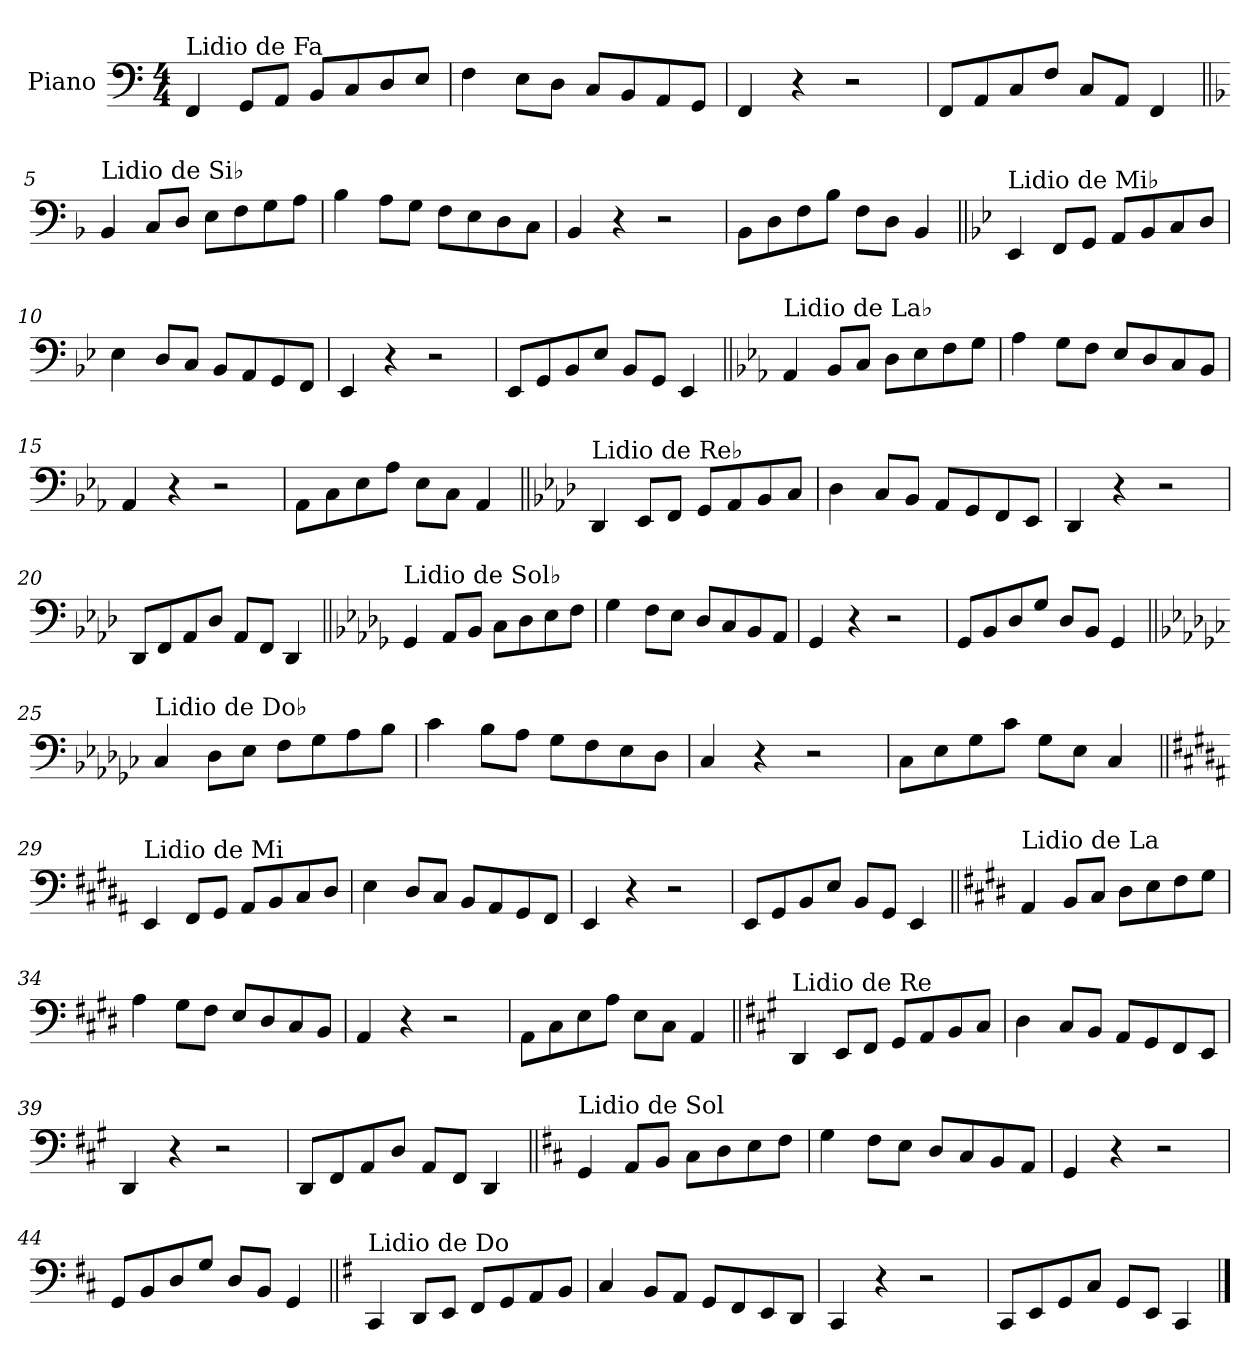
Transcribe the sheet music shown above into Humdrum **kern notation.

**kern
*part1
*staff1
*I"Piano
*I'Pno.
*clefF4
*k[]
*M4/4
=1
!LO:TX:a:t=Lidio de Fa
4FF/
8GG/L
8AA/J
8BB/L
8C/
8D/
8E/J
=2
4F\
8E\L
8D\J
8C/L
8BB/
8AA/
8GG/J
=3
4FF/
4r
2r
=4
8FF/L
8AA/
8C/
8F/J
8C/L
8AA/J
4FF/
!!LO:LB:g=z
=5||
*k[b-]
!LO:TX:a:t=Lidio de Si♭
4BB-/
8C/L
8D/J
8E\L
8F\
8G\
8A\J
=6
4B-\
8A\L
8G\J
8F\L
8E\
8D\
8C\J
=7
4BB-/
4r
2r
=8
8BB-\L
8D\
8F\
8B-\J
8F\L
8D\J
4BB-/
!!LO:LB:g=z
=9||
*k[b-e-]
!LO:TX:a:t=Lidio de Mi♭
4EE-/
8FF/L
8GG/J
8AA/L
8BB-/
8C/
8D/J
=10
4E-\
8D/L
8C/J
8BB-/L
8AA/
8GG/
8FF/J
=11
4EE-/
4r
2r
=12
8EE-/L
8GG/
8BB-/
8E-/J
8BB-/L
8GG/J
4EE-/
!!LO:LB:g=z
=13||
*k[b-e-a-]
!LO:TX:a:t=Lidio de La♭
4AA-/
8BB-/L
8C/J
8D\L
8E-\
8F\
8G\J
=14
4A-\
8G\L
8F\J
8E-/L
8D/
8C/
8BB-/J
=15
4AA-/
4r
2r
=16
8AA-\L
8C\
8E-\
8A-\J
8E-\L
8C\J
4AA-/
!!LO:LB:g=z
=17||
*k[b-e-a-d-]
!LO:TX:a:t=Lidio de Re♭
4DD-/
8EE-/L
8FF/J
8GG/L
8AA-/
8BB-/
8C/J
=18
4D-\
8C/L
8BB-/J
8AA-/L
8GG/
8FF/
8EE-/J
=19
4DD-/
4r
2r
=20
8DD-/L
8FF/
8AA-/
8D-/J
8AA-/L
8FF/J
4DD-/
!!LO:LB:g=z
=21||
*k[b-e-a-d-g-]
!LO:TX:a:t=Lidio de Sol♭
4GG-/
8AA-/L
8BB-/J
8C\L
8D-\
8E-\
8F\J
=22
4G-\
8F\L
8E-\J
8D-/L
8C/
8BB-/
8AA-/J
=23
4GG-/
4r
2r
=24
8GG-/L
8BB-/
8D-/
8G-/J
8D-/L
8BB-/J
4GG-/
!!LO:LB:g=z
=25||
*k[b-e-a-d-g-c-]
!LO:TX:a:t=Lidio de Do♭
4C-/
8D-\L
8E-\J
8F\L
8G-\
8A-\
8B-\J
=26
4c-\
8B-\L
8A-\J
8G-\L
8F\
8E-\
8D-\J
=27
4C-/
4r
2r
=28
8C-\L
8E-\
8G-\
8c-\J
8G-\L
8E-\J
4C-/
!!LO:LB:g=z
=29||
*k[f#c#g#d#a#]
!LO:TX:a:t=Lidio de Mi
4EE/
8FF#/L
8GG#/J
8AA#/L
8BB/
8C#/
8D#/J
=30
4E\
8D#/L
8C#/J
8BB/L
8AA#/
8GG#/
8FF#/J
=31
4EE/
4r
2r
=32
8EE/L
8GG#/
8BB/
8E/J
8BB/L
8GG#/J
4EE/
!!LO:LB:g=z
=33||
*k[f#c#g#d#]
!LO:TX:a:t=Lidio de La
4AA/
8BB/L
8C#/J
8D#\L
8E\
8F#\
8G#\J
=34
4A\
8G#\L
8F#\J
8E/L
8D#/
8C#/
8BB/J
=35
4AA/
4r
2r
=36
8AA\L
8C#\
8E\
8A\J
8E\L
8C#\J
4AA/
!!LO:LB:g=z
=37||
*k[f#c#g#]
!LO:TX:a:t=Lidio de Re
4DD/
8EE/L
8FF#/J
8GG#/L
8AA/
8BB/
8C#/J
=38
4D\
8C#/L
8BB/J
8AA/L
8GG#/
8FF#/
8EE/J
=39
4DD/
4r
2r
=40
8DD/L
8FF#/
8AA/
8D/J
8AA/L
8FF#/J
4DD/
!!LO:LB:g=z
=41||
*k[f#c#]
!LO:TX:a:t=Lidio de Sol
4GG/
8AA/L
8BB/J
8C#\L
8D\
8E\
8F#\J
=42
4G\
8F#\L
8E\J
8D/L
8C#/
8BB/
8AA/J
=43
4GG/
4r
2r
=44
8GG/L
8BB/
8D/
8G/J
8D/L
8BB/J
4GG/
!!LO:LB:g=z
=45||
*k[f#]
!LO:TX:a:t=Lidio de Do
4CC/
8DD/L
8EE/J
8FF#/L
8GG/
8AA/
8BB/J
=46
4C/
8BB/L
8AA/J
8GG/L
8FF#/
8EE/
8DD/J
=47
4CC/
4r
2r
=48
8CC/L
8EE/
8GG/
8C/J
8GG/L
8EE/J
4CC/
==
*-
